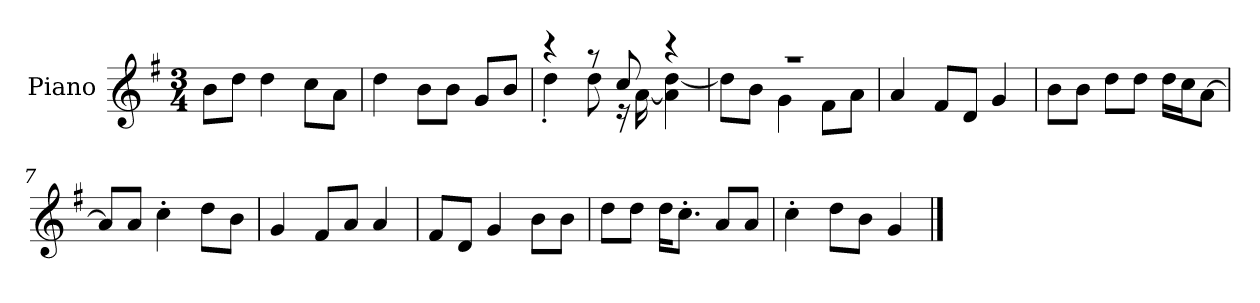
**kern
*part1
*staff1
*I"Piano
*I'P-no
*clefG2
*k[f#]
*M3/4
*MM176
=1
8b\L
8dd\J
4dd\
8cc\L
8a\J
=2
4dd\
8b\L
8b\J
8g/L
8b/J
=3
*^
4r	4dd'\
8r	8dd\
8cc/	16r
.	[16a\
4r	4a\] [4dd\
=4	=4
2.r	8dd\L]
.	8b\J
.	4g\
.	8f#\L
.	8a\J
*v	*v
=5
4a/
8f#/L
8d/J
4g/
=6
8b\L
8b\J
8dd\L
8dd\J
16dd\LL
16cc\J
[8a\J
=7
8a/L]
8a/J
4cc'\
8dd\L
8b\J
!!LO:LB:g=z
=8
4g/
8f#/L
8a/J
4a/
=9
8f#/L
8d/J
4g/
8b\L
8b\J
=10
8dd\L
8dd\J
16dd\KL
8.cc'\J
8a/L
8a/J
=11
4cc'\
8dd\L
8b\J
4g/
==
*-
